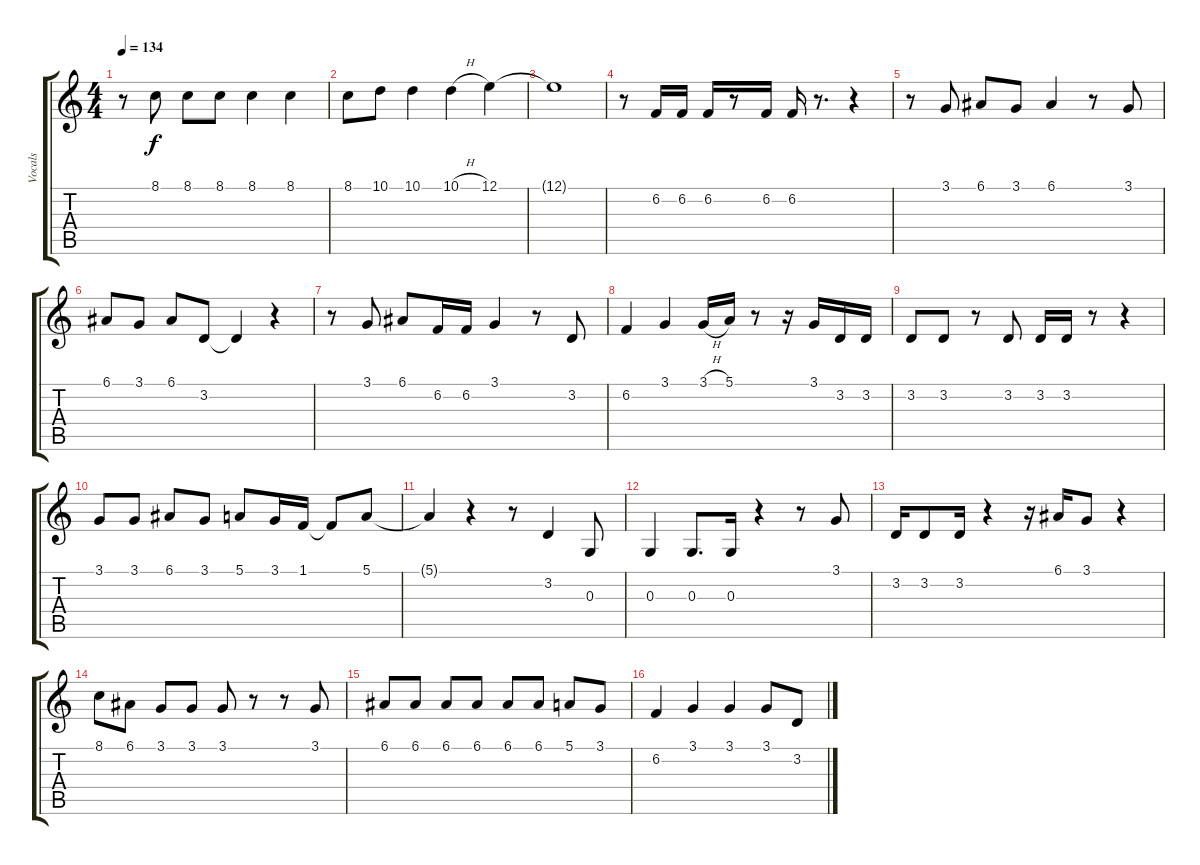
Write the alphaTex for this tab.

\track ("Vocals" "Vocals") {instrument accordion}
\staff {score tabs}
\tuning (E4 B3 G3 D3 A2 E2) {hide}
\ts (4 4)
\tempo 134
\clef g2
\ks c
r.8{dy f} 8.1.8 8.1.8 8.1.8 8.1.4 8.1.4 |
8.1.8 10.1.8 10.1.4 10.1{h}.4 12.1.4 |
12.1{t}.1 |
r.8 6.2.16 6.2.16 6.2.16 r.8 6.2.16 6.2.16 r.8{d} r.4 |
r.8 3.1.8 6.1.8 3.1.8 6.1.4 r.8 3.1.8 |
6.1.8 3.1.8 6.1.8 3.2.8 3.2{t}.4 r.4 |
r.8 3.1.8 6.1.8 6.2.16 6.2.16 3.1.4 r.8 3.2.8 |
6.2.4 3.1.4 3.1{h}.16 5.1.16 r.8 r.16 3.1.16 3.2.16 3.2.16 |
3.2.8 3.2.8 r.8 3.2.8 3.2.16 3.2.16 r.8 r.4 |
3.1.8 3.1.8 6.1.8 3.1.8 5.1.8 3.1.16 1.1.16 1.1{t}.8 5.1.8 |
5.1{t}.4 r.4 r.8 3.2.4 0.3.8 |
0.3.4 0.3.8{d} 0.3.16 r.4 r.8 3.1.8 |
3.2.16 3.2.8 3.2.16 r.4 r.16 6.1.16 3.1.8 r.4 |
8.1.8 6.1.8 3.1.8 3.1.8 3.1.8 r.8 r.8 3.1.8 |
6.1.8 6.1.8 6.1.8 6.1.8 6.1.8 6.1.8 5.1.8 3.1.8 |
6.2.4 3.1.4 3.1.4 3.1.8 3.2.8
